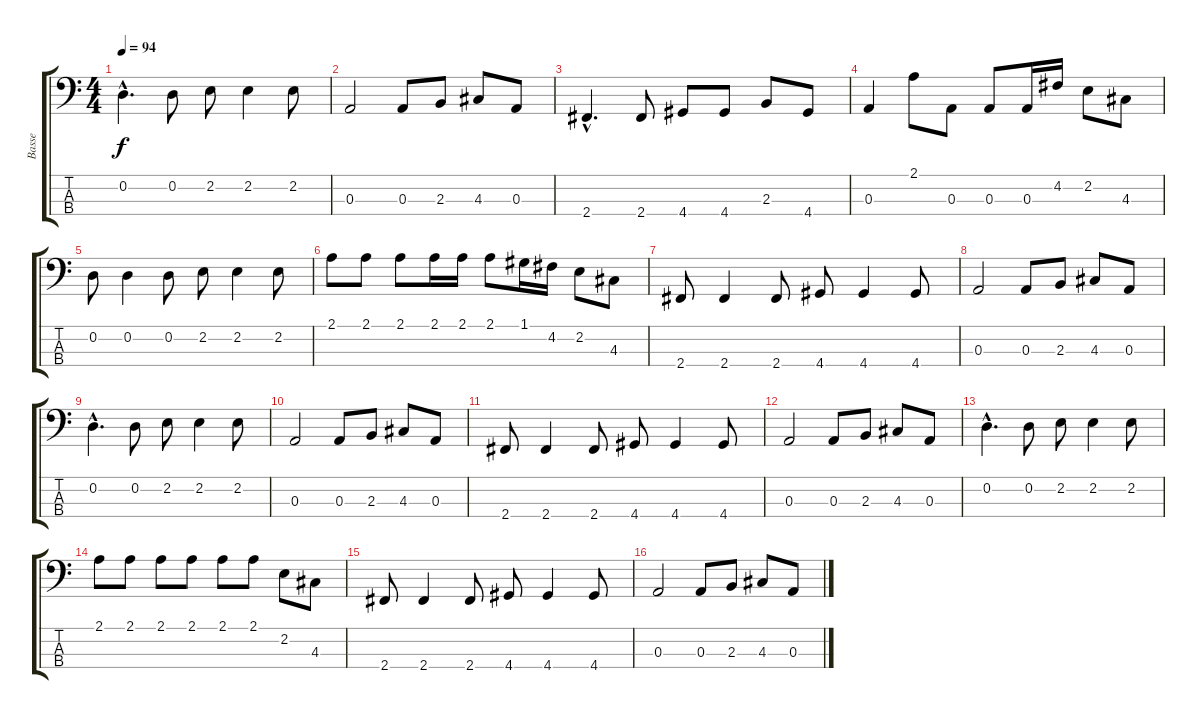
\track ("Basse" "Basse") {instrument electricbassfinger}
\staff {score tabs}
\tuning (G2 D2 A1 E1) {hide}
\ts (4 4)
\tempo 94
\clef f4
\ks c
0.2{hac}.4{d dy f} 0.2.8 2.2.8 2.2.4 2.2.8 |
0.3.2 0.3.8 2.3.8 4.3.8 0.3.8 |
2.4{hac}.4{d} 2.4.8 4.4.8 4.4.8 2.3.8 4.4.8 |
0.3.4 2.1.8 0.3.8 0.3.8 0.3.16 4.2.16 2.2.8 4.3.8 |
0.2.8 0.2.4 0.2.8 2.2.8 2.2.4 2.2.8 |
2.1.8 2.1.8 2.1.8 2.1.16 2.1.16 2.1.8 1.1.16 4.2.16 2.2.8 4.3.8 |
2.4.8 2.4.4 2.4.8 4.4.8 4.4.4 4.4.8 |
0.3.2 0.3.8 2.3.8 4.3.8 0.3.8 |
0.2{hac}.4{d} 0.2.8 2.2.8 2.2.4 2.2.8 |
0.3.2 0.3.8 2.3.8 4.3.8 0.3.8 |
2.4.8 2.4.4 2.4.8 4.4.8 4.4.4 4.4.8 |
0.3.2 0.3.8 2.3.8 4.3.8 0.3.8 |
0.2{hac}.4{d} 0.2.8 2.2.8 2.2.4 2.2.8 |
2.1.8 2.1.8 2.1.8 2.1.8 2.1.8 2.1.8 2.2.8 4.3.8 |
2.4.8 2.4.4 2.4.8 4.4.8 4.4.4 4.4.8 |
0.3.2 0.3.8 2.3.8 4.3.8 0.3.8
